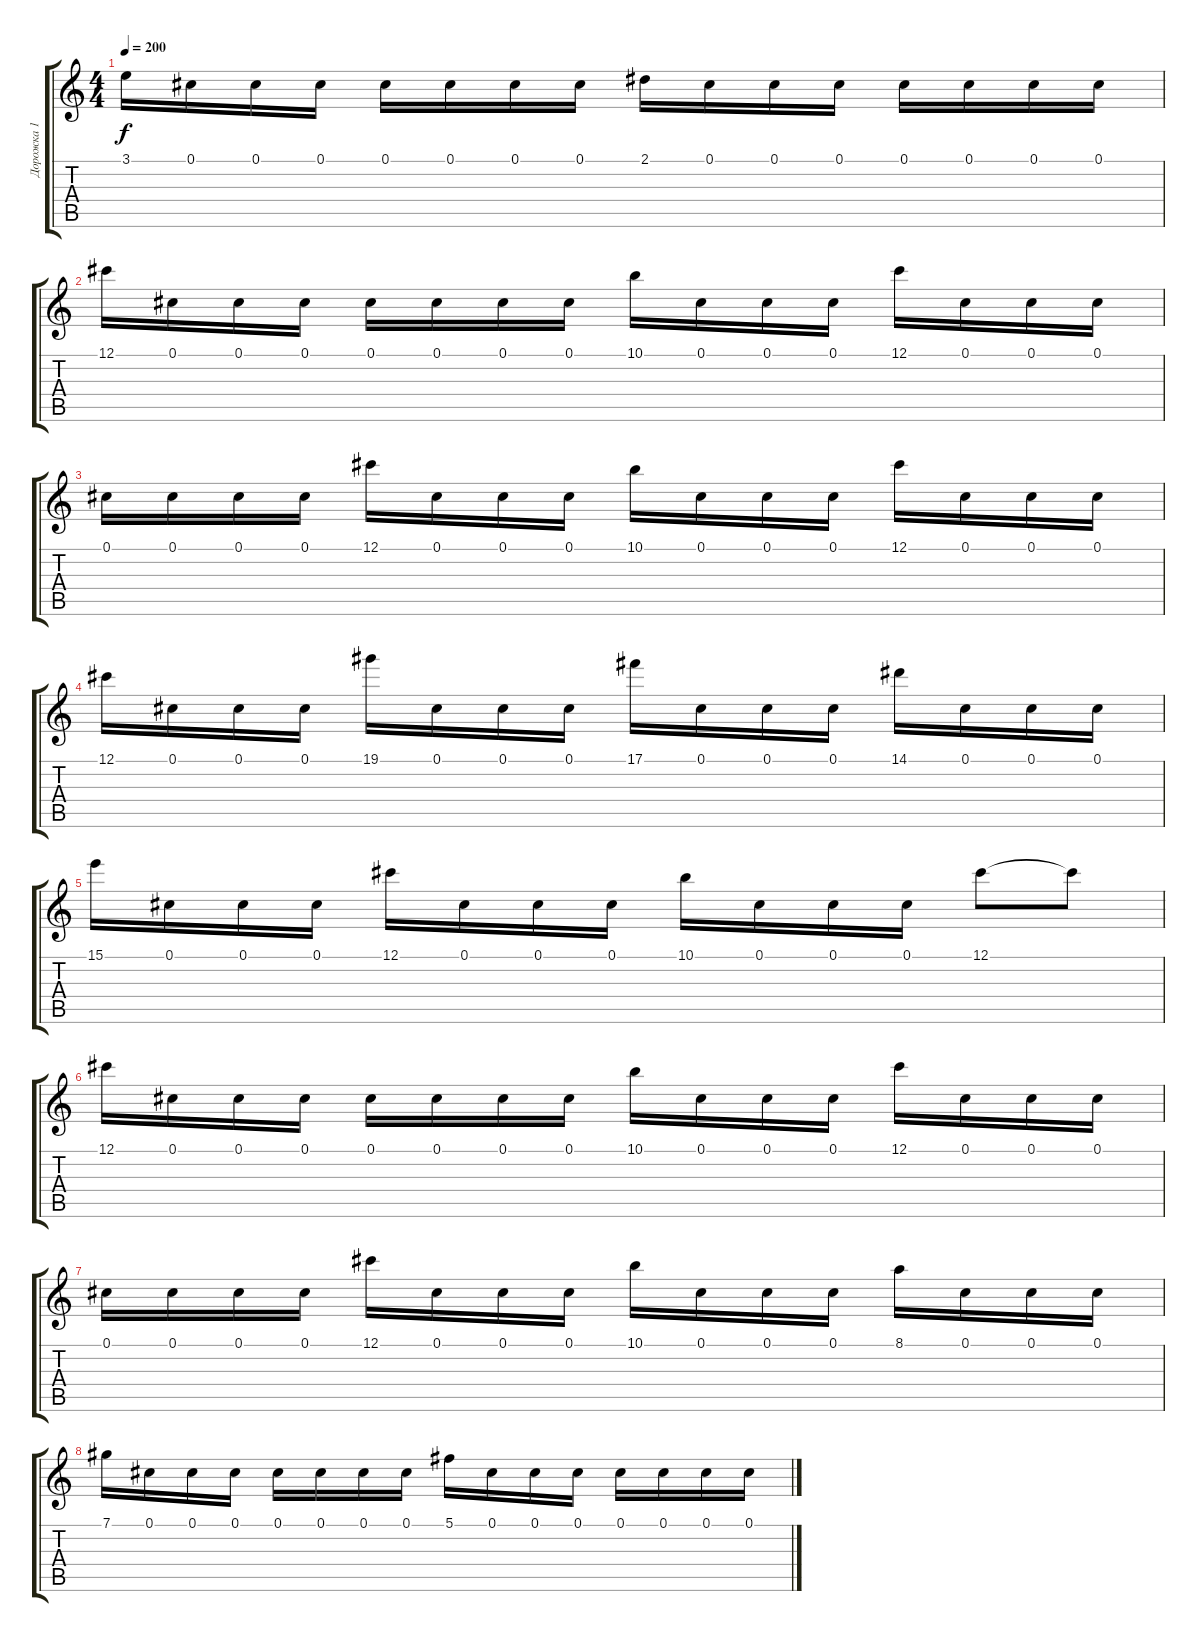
\track ("Дорожка 1" "Дорожка 1") {instrument overdrivenguitar}
\staff {score tabs}
\tuning (Db4 Ab3 E3 B2 Gb2 Db2) {hide}
\ts (4 4)
\tempo 200
\clef g2
\ks c
3.1.16{dy f} 0.1.16 0.1.16 0.1.16 0.1.16 0.1.16 0.1.16 0.1.16 2.1.16 0.1.16 0.1.16 0.1.16 0.1.16 0.1.16 0.1.16 0.1.16 |
12.1.16 0.1.16 0.1.16 0.1.16 0.1.16 0.1.16 0.1.16 0.1.16 10.1.16 0.1.16 0.1.16 0.1.16 12.1.16 0.1.16 0.1.16 0.1.16 |
0.1.16 0.1.16 0.1.16 0.1.16 12.1.16 0.1.16 0.1.16 0.1.16 10.1.16 0.1.16 0.1.16 0.1.16 12.1.16 0.1.16 0.1.16 0.1.16 |
12.1.16 0.1.16 0.1.16 0.1.16 19.1.16 0.1.16 0.1.16 0.1.16 17.1.16 0.1.16 0.1.16 0.1.16 14.1.16 0.1.16 0.1.16 0.1.16 |
15.1.16 0.1.16 0.1.16 0.1.16 12.1.16 0.1.16 0.1.16 0.1.16 10.1.16 0.1.16 0.1.16 0.1.16 12.1.8 12.1{t}.8 |
12.1.16 0.1.16 0.1.16 0.1.16 0.1.16 0.1.16 0.1.16 0.1.16 10.1.16 0.1.16 0.1.16 0.1.16 12.1.16 0.1.16 0.1.16 0.1.16 |
0.1.16 0.1.16 0.1.16 0.1.16 12.1.16 0.1.16 0.1.16 0.1.16 10.1.16 0.1.16 0.1.16 0.1.16 8.1.16 0.1.16 0.1.16 0.1.16 |
7.1.16 0.1.16 0.1.16 0.1.16 0.1.16 0.1.16 0.1.16 0.1.16 5.1.16 0.1.16 0.1.16 0.1.16 0.1.16 0.1.16 0.1.16 0.1.16
